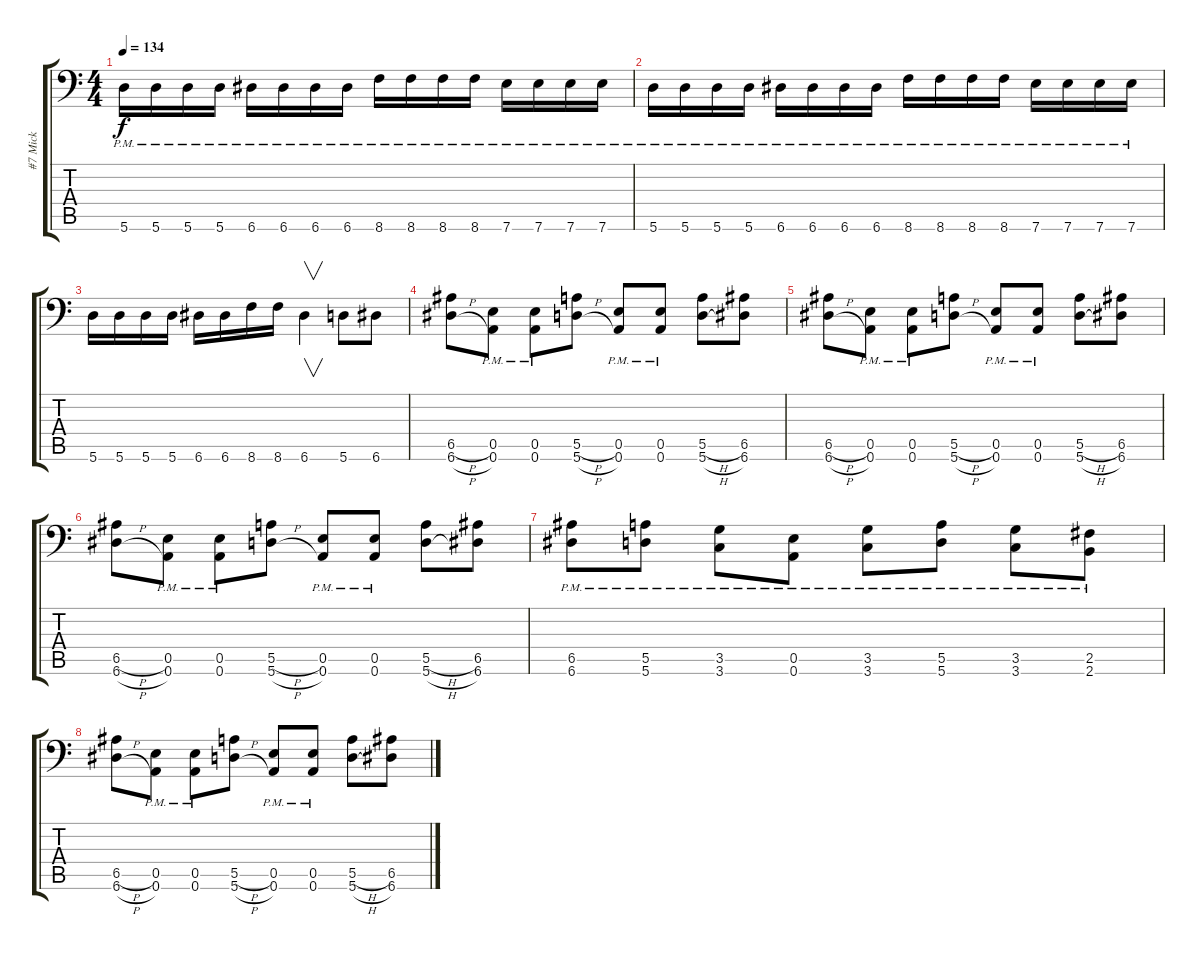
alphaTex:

\track ("#7 Mick" "#7 Mick") {instrument distortionguitar}
\staff {score tabs}
\tuning (B3 Gb3 D3 A2 E2 A1) {hide}
\ts (4 4)
\tempo 134
\clef f4
\ks c
5.6{pm}.16{dy f} 5.6{pm}.16 5.6{pm}.16 5.6{pm}.16 6.6{pm}.16 6.6{pm}.16 6.6{pm}.16 6.6{pm}.16 8.6{pm}.16 8.6{pm}.16 8.6{pm}.16 8.6{pm}.16 7.6{pm}.16 7.6{pm}.16 7.6{pm}.16 7.6{pm}.16 |
5.6{pm}.16 5.6{pm}.16 5.6{pm}.16 5.6{pm}.16 6.6{pm}.16 6.6{pm}.16 6.6{pm}.16 6.6{pm}.16 8.6{pm}.16 8.6{pm}.16 8.6{pm}.16 8.6{pm}.16 7.6{pm}.16 7.6{pm}.16 7.6{pm}.16 7.6{pm}.16 |
5.6.16 5.6.16 5.6.16 5.6.16 6.6.16 6.6.16 8.6.16 8.6.16 6.6.4{v} 5.6.8 6.6.8 |
(6.5{h} 6.6{h}).8 (0.5{pm} 0.6{pm}).8 (0.5{pm} 0.6{pm}).8 (5.5{h} 5.6{h}).8 (0.5{pm} 0.6{pm}).8 (0.5{pm} 0.6{pm}).8 (5.5{h} 5.6{h}).8 (6.5 6.6).8 |
(6.5{h} 6.6{h}).8 (0.5{pm} 0.6{pm}).8 (0.5{pm} 0.6{pm}).8 (5.5{h} 5.6{h}).8 (0.5{pm} 0.6{pm}).8 (0.5{pm} 0.6{pm}).8 (5.5{h} 5.6{h}).8 (6.5 6.6).8 |
(6.5{h} 6.6{h}).8 (0.5{pm} 0.6{pm}).8 (0.5{pm} 0.6{pm}).8 (5.5{h} 5.6{h}).8 (0.5{pm} 0.6{pm}).8 (0.5{pm} 0.6{pm}).8 (5.5{h} 5.6{h}).8 (6.5 6.6).8 |
(6.5{pm} 6.6{pm}).8 (5.5{pm} 5.6{pm}).8 (3.5{pm} 3.6{pm}).8 (0.5{pm} 0.6{pm}).8 (3.5{pm} 3.6{pm}).8 (5.5{pm} 5.6{pm}).8 (3.5{pm} 3.6{pm}).8 (2.5{pm} 2.6{pm}).8 |
(6.5{h} 6.6{h}).8 (0.5{pm} 0.6{pm}).8 (0.5{pm} 0.6{pm}).8 (5.5{h} 5.6{h}).8 (0.5{pm} 0.6{pm}).8 (0.5{pm} 0.6{pm}).8 (5.5{h} 5.6{h}).8 (6.5 6.6).8
